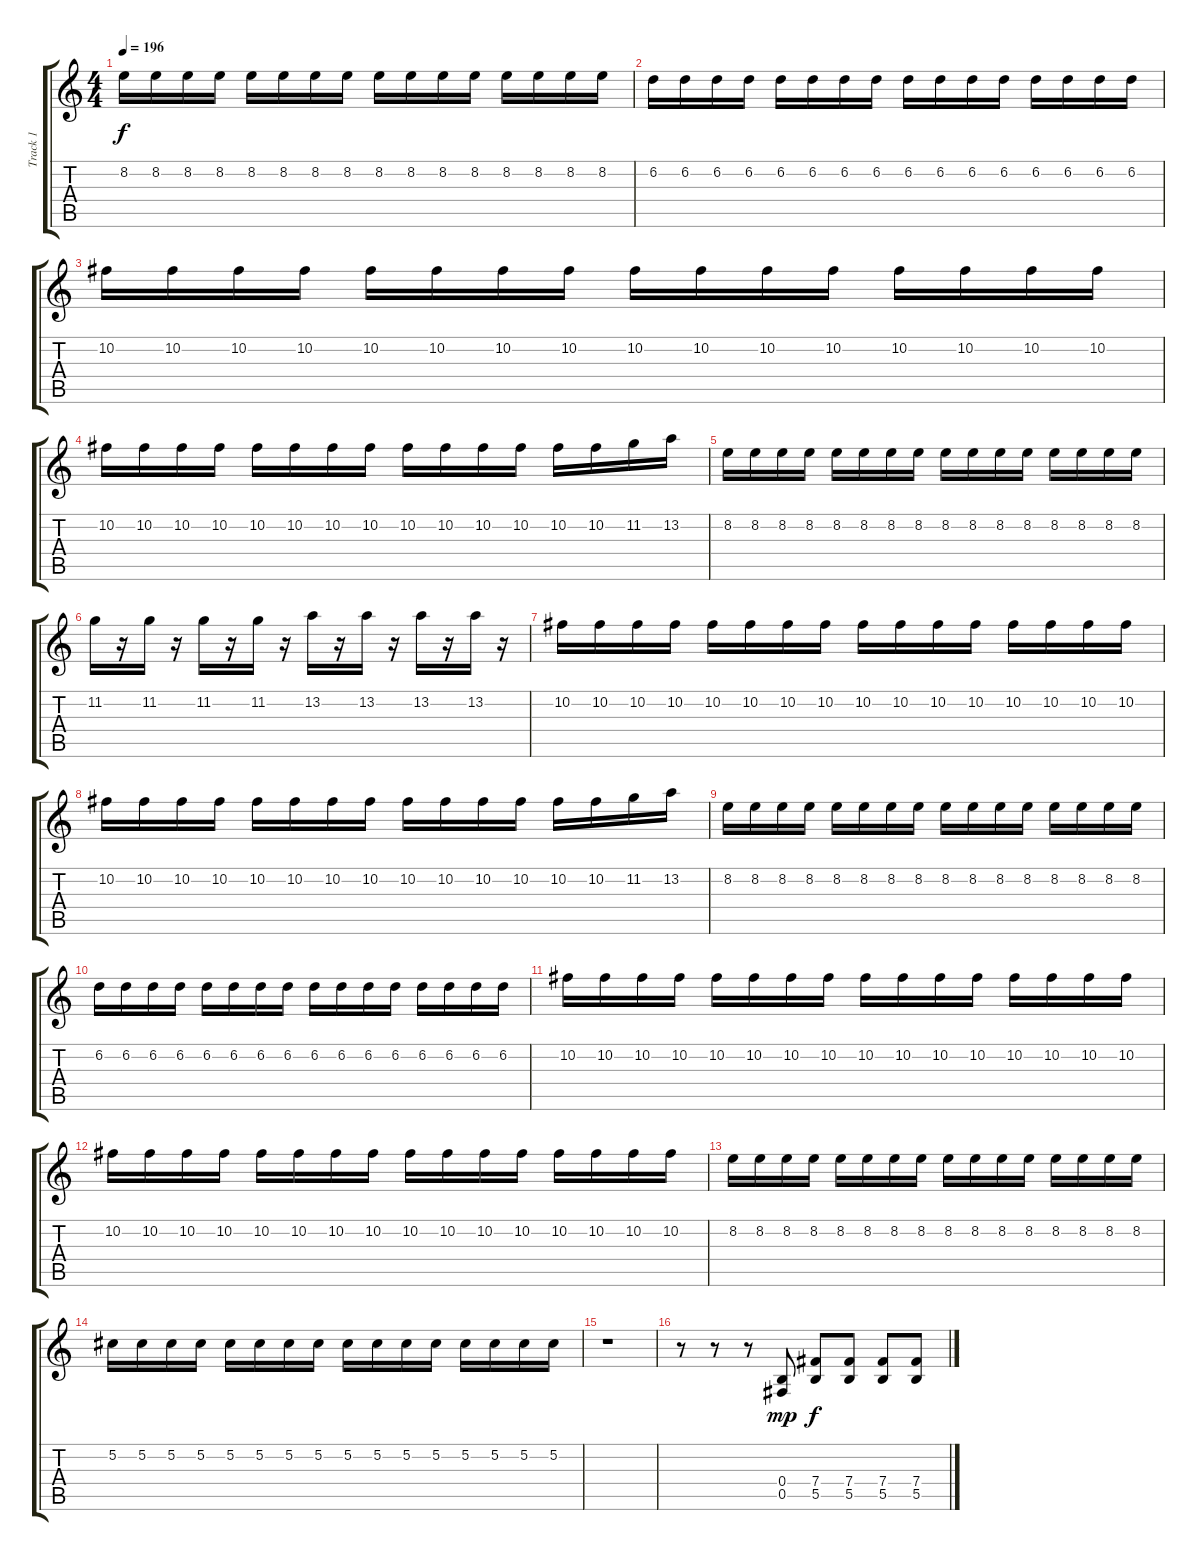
\track ("Track 1" "Track 1") {instrument distortionguitar}
\staff {score tabs}
\tuning (Db4 Ab3 E3 B2 Gb2 B1) {hide}
\ts (4 4)
\tempo 196
\clef g2
\ks c
8.2.16{dy f} 8.2.16 8.2.16 8.2.16 8.2.16 8.2.16 8.2.16 8.2.16 8.2.16 8.2.16 8.2.16 8.2.16 8.2.16 8.2.16 8.2.16 8.2.16 |
6.2.16 6.2.16 6.2.16 6.2.16 6.2.16 6.2.16 6.2.16 6.2.16 6.2.16 6.2.16 6.2.16 6.2.16 6.2.16 6.2.16 6.2.16 6.2.16 |
10.2.16 10.2.16 10.2.16 10.2.16 10.2.16 10.2.16 10.2.16 10.2.16 10.2.16 10.2.16 10.2.16 10.2.16 10.2.16 10.2.16 10.2.16 10.2.16 |
10.2.16 10.2.16 10.2.16 10.2.16 10.2.16 10.2.16 10.2.16 10.2.16 10.2.16 10.2.16 10.2.16 10.2.16 10.2.16 10.2.16 11.2.16 13.2.16 |
8.2.16 8.2.16 8.2.16 8.2.16 8.2.16 8.2.16 8.2.16 8.2.16 8.2.16 8.2.16 8.2.16 8.2.16 8.2.16 8.2.16 8.2.16 8.2.16 |
11.2.16 r.16 11.2.16 r.16 11.2.16 r.16 11.2.16 r.16 13.2.16 r.16 13.2.16 r.16 13.2.16 r.16 13.2.16 r.16 |
10.2.16 10.2.16 10.2.16 10.2.16 10.2.16 10.2.16 10.2.16 10.2.16 10.2.16 10.2.16 10.2.16 10.2.16 10.2.16 10.2.16 10.2.16 10.2.16 |
10.2.16 10.2.16 10.2.16 10.2.16 10.2.16 10.2.16 10.2.16 10.2.16 10.2.16 10.2.16 10.2.16 10.2.16 10.2.16 10.2.16 11.2.16 13.2.16 |
8.2.16 8.2.16 8.2.16 8.2.16 8.2.16 8.2.16 8.2.16 8.2.16 8.2.16 8.2.16 8.2.16 8.2.16 8.2.16 8.2.16 8.2.16 8.2.16 |
6.2.16 6.2.16 6.2.16 6.2.16 6.2.16 6.2.16 6.2.16 6.2.16 6.2.16 6.2.16 6.2.16 6.2.16 6.2.16 6.2.16 6.2.16 6.2.16 |
10.2.16 10.2.16 10.2.16 10.2.16 10.2.16 10.2.16 10.2.16 10.2.16 10.2.16 10.2.16 10.2.16 10.2.16 10.2.16 10.2.16 10.2.16 10.2.16 |
10.2.16 10.2.16 10.2.16 10.2.16 10.2.16 10.2.16 10.2.16 10.2.16 10.2.16 10.2.16 10.2.16 10.2.16 10.2.16 10.2.16 10.2.16 10.2.16 |
8.2.16 8.2.16 8.2.16 8.2.16 8.2.16 8.2.16 8.2.16 8.2.16 8.2.16 8.2.16 8.2.16 8.2.16 8.2.16 8.2.16 8.2.16 8.2.16 |
5.2.16 5.2.16 5.2.16 5.2.16 5.2.16 5.2.16 5.2.16 5.2.16 5.2.16 5.2.16 5.2.16 5.2.16 5.2.16 5.2.16 5.2.16 5.2.16 |
r.1 |
r.8 r.8 r.8 (0.4 0.5).8{dy mp} (7.4 5.5).8{dy f} (7.4 5.5).8 (7.4 5.5).8 (7.4 5.5).8
